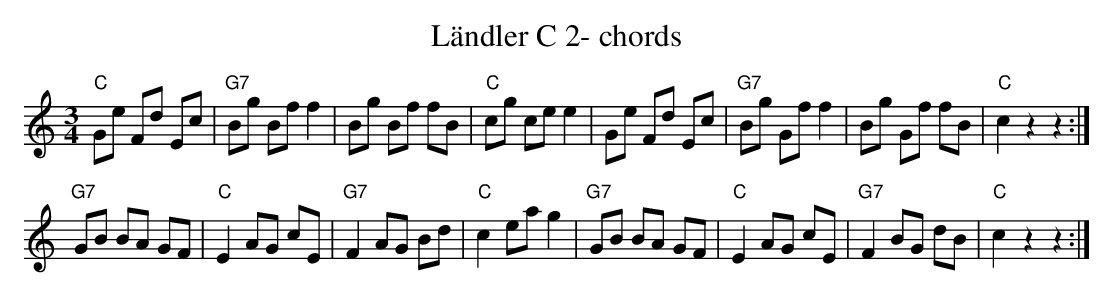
X:1
T:Ländler C 2- chords
M:3/4
L:1/8
K:Cmaj%%MIDI gchordon
"C"Ge Fd Ec | "G7"Bg Bf f2 | Bg Bf fB | "C"cg ce e2 | \
Ge Fd Ec | "G7"Bg Gf f2 | Bg Gf fB | "C"c2 z2 z2 :|
"G7"GB BA GF | "C"E2 AG cE | "G7"F2 AG Bd | "C"c2 ea g2 | \
"G7"GB BA GF | "C"E2 AG cE | "G7"F2 BG dB | "C"c2 z2 z2 :|
